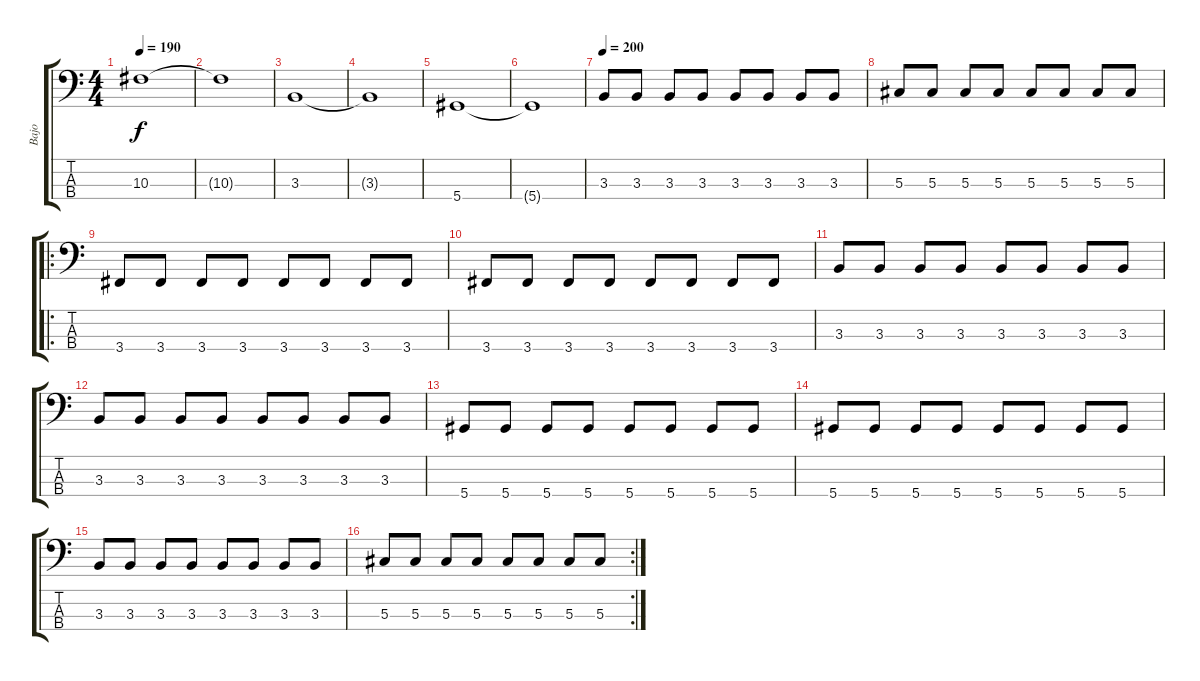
\track ("Bajo" "Bajo") {instrument electricbasspick}
\staff {score tabs}
\tuning (Gb2 Db2 Ab1 Eb1) {hide}
\ts (4 4)
\tempo 190
\clef f4
\ks c
10.3.1{dy f} |
10.3{t}.1 |
3.3.1 |
3.3{t}.1 |
5.4.1 |
5.4{t}.1 |
\tempo 200
3.3.8 3.3.8 3.3.8 3.3.8 3.3.8 3.3.8 3.3.8 3.3.8 |
5.3.8 5.3.8 5.3.8 5.3.8 5.3.8 5.3.8 5.3.8 5.3.8 |
\ro
3.4.8 3.4.8 3.4.8 3.4.8 3.4.8 3.4.8 3.4.8 3.4.8 |
3.4.8 3.4.8 3.4.8 3.4.8 3.4.8 3.4.8 3.4.8 3.4.8 |
3.3.8 3.3.8 3.3.8 3.3.8 3.3.8 3.3.8 3.3.8 3.3.8 |
3.3.8 3.3.8 3.3.8 3.3.8 3.3.8 3.3.8 3.3.8 3.3.8 |
5.4.8 5.4.8 5.4.8 5.4.8 5.4.8 5.4.8 5.4.8 5.4.8 |
5.4.8 5.4.8 5.4.8 5.4.8 5.4.8 5.4.8 5.4.8 5.4.8 |
3.3.8 3.3.8 3.3.8 3.3.8 3.3.8 3.3.8 3.3.8 3.3.8 |
\rc 2
5.3.8 5.3.8 5.3.8 5.3.8 5.3.8 5.3.8 5.3.8 5.3.8
